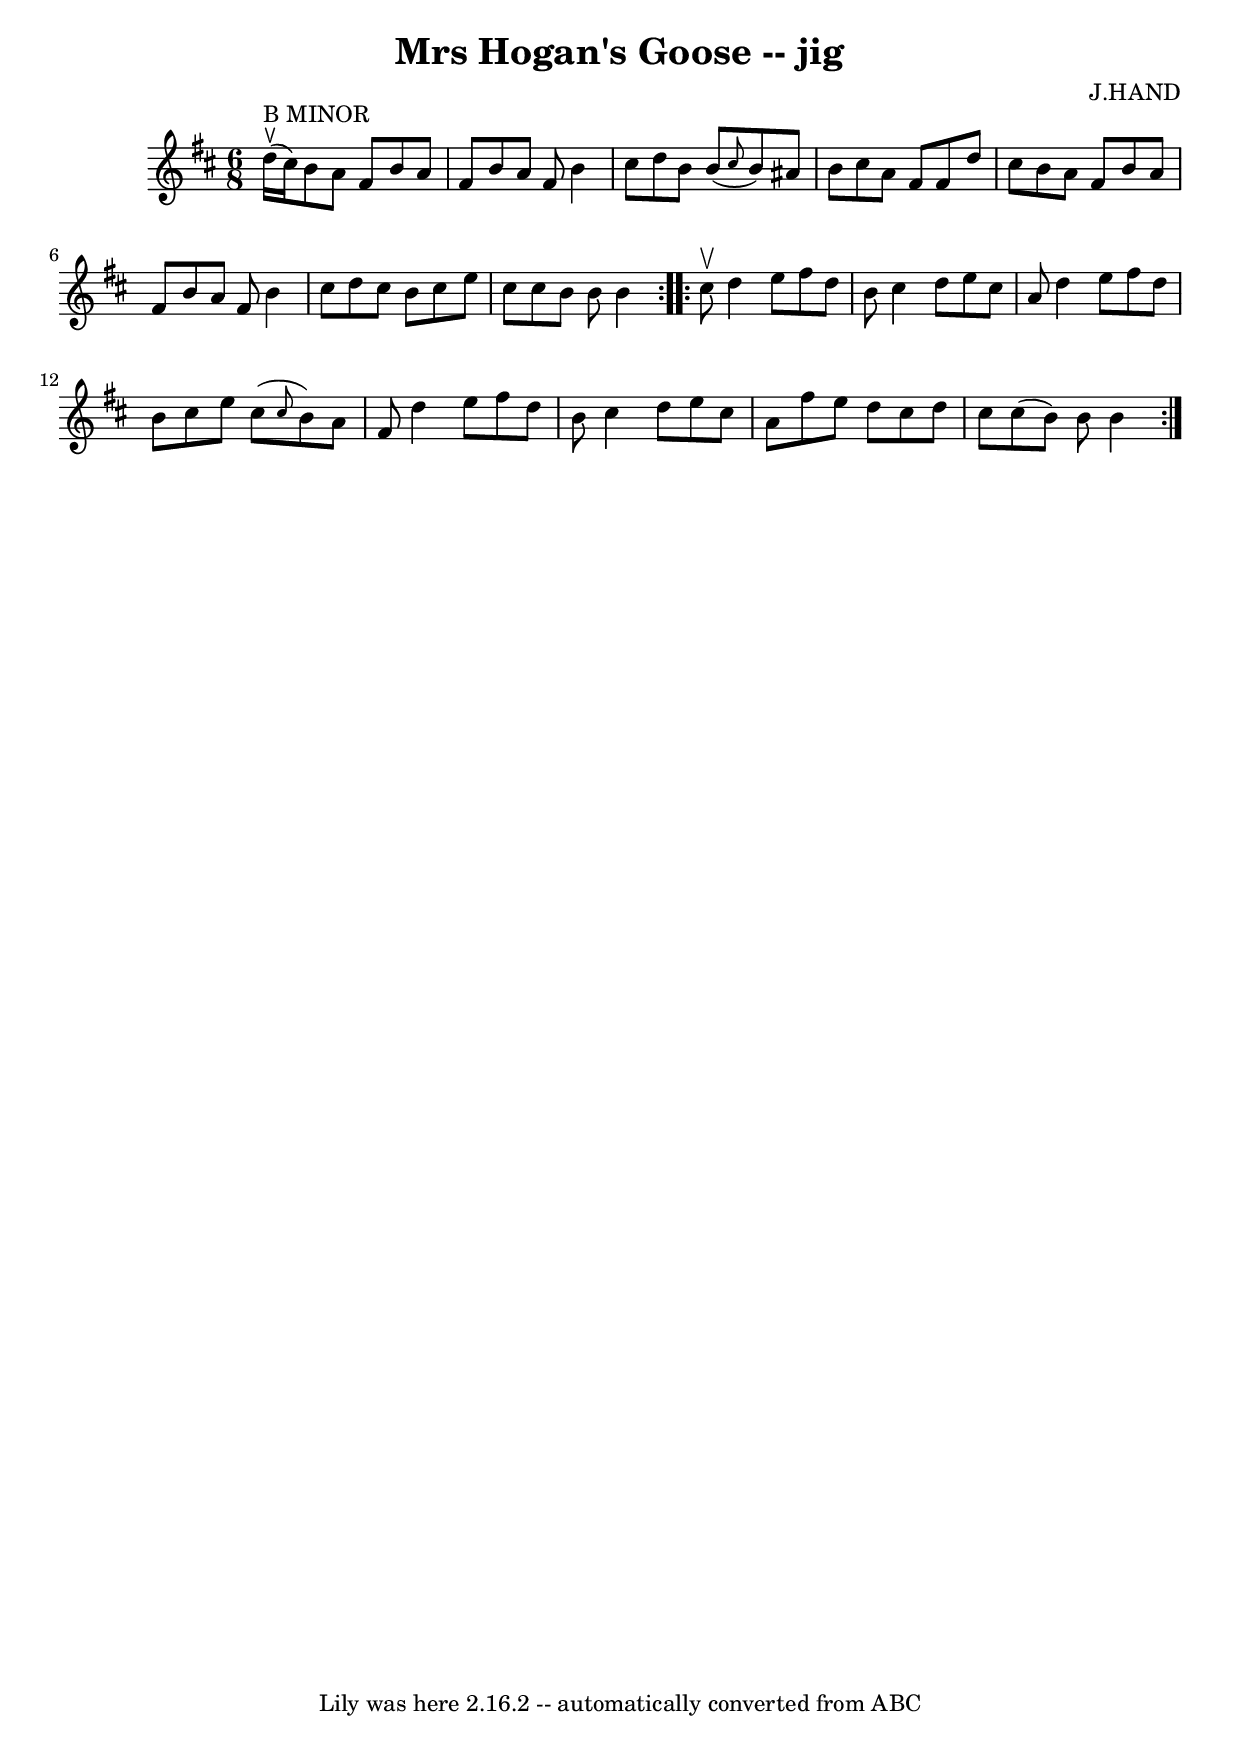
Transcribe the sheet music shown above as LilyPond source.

\version "2.16.2"
\include "Mammoth.ily"
\header {
  %% book = "Ryan's Mammoth Collection"
  composer = "J.HAND"
  crossRefNumber = "1"
  footnotes = ""
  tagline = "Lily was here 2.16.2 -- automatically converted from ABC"
  title = "Mrs Hogan's Goose -- jig"

}
voicedefault =  {



  \repeat volta 2 {

    \time 6/8 
    \key b \minor
    d''16^"B MINOR"^\ltoe(cis''16) |
    
    b'8 a'8 fis'8 b'8 a'8 fis'8  |
    b'8 a'8 fis'8    
    b'4 cis''8  |
    d''8 b'8 b'8 (\grace { cis''8  
			 } b'8)  
    ais'8 b'8  |
    cis''8 a'8 fis'8 fis'8 d''8 cis''8  
    |
    b'8 a'8 fis'8 b'8 a'8 fis'8  |
    b'8 a'8  
    fis'8 b'4 cis''8  |
    d''8 cis''8 b'8 cis''8 e''8    
    cis''8  |
    cis''8 b'8 b'8 b'4  
  } 
  \repeat volta 2 {
    cis''8 
    ^\upbow |
    d''4 e''8 fis''8 d''8 b'8  |
    cis''4    
    d''8 e''8 cis''8 a'8  |
    d''4 e''8 fis''8 d''8 b'8 
    |
    cis''8 e''8 cis''8 (\grace { cis''8  
			       } b'8) a'8    
    fis'8  |
    d''4 e''8 fis''8 d''8 b'8  |
    cis''4    
    d''8 e''8 cis''8 a'8  |
    fis''8 e''8 d''8 cis''8    
    d''8 cis''8  |
    cis''8 (b'8) b'8 b'4  
  }   

}

\score{
  <<

    \context Staff="default"
    {
      \voicedefault 
      
    }

  >>
  \layout {
    
  }
  \midi {
  }

}
